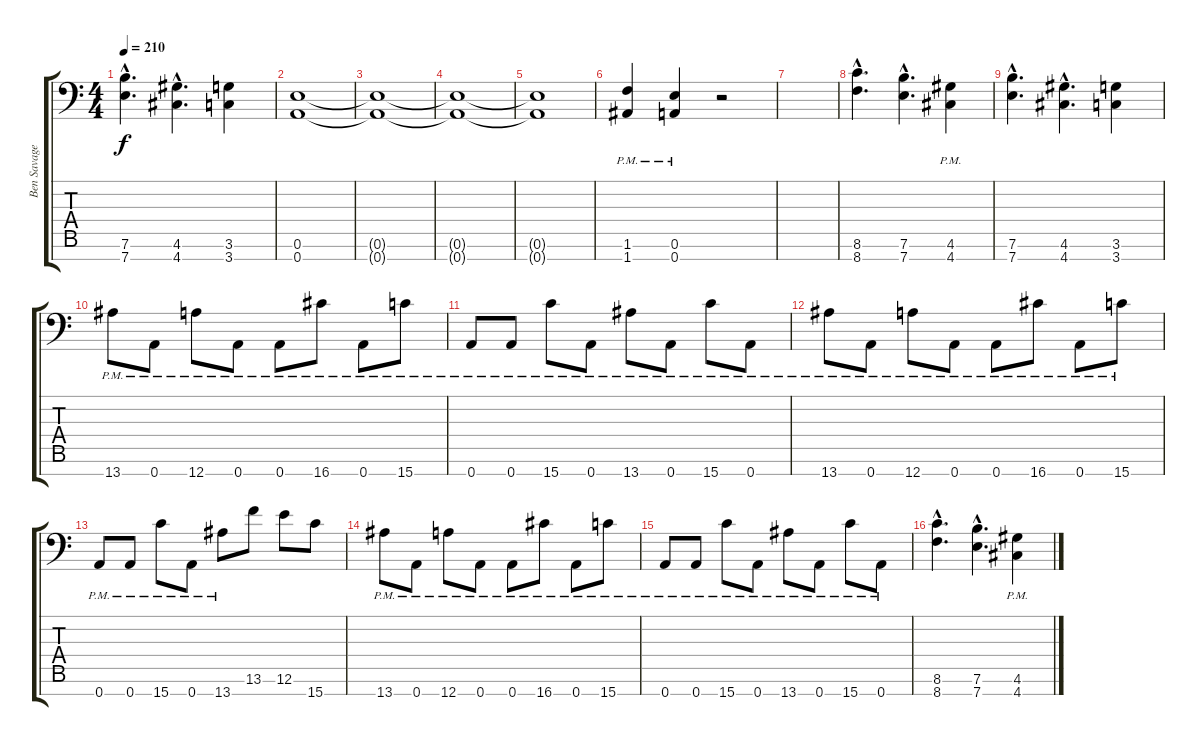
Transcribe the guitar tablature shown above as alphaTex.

\track ("Ben Savage (Guitar)" "Ben Savage") {instrument distortionguitar}
\staff {score tabs}
\tuning (E4 B3 G3 D3 A2 E2 A1) {hide}
\ts (4 4)
\tempo 210
\clef f4
\ks c
(7.6{hac} 7.7{hac}).4{d dy f} (4.6{hac} 4.7{hac}).4{d} (3.6 3.7).4 |
(0.6 0.7).1 |
(0.6{t} 0.7{t}).1 |
(0.6{t} 0.7{t}).1 |
(0.6{t} 0.7{t}).1 |
(1.6{pm} 1.7{pm}).4 (0.6{pm} 0.7{pm}).4 r.2 |
|
(8.6{hac} 8.7{hac}).4{d} (7.6{hac} 7.7{hac}).4{d} (4.6{pm} 4.7{pm}).4 |
(7.6{hac} 7.7{hac}).4{d} (4.6{hac} 4.7{hac}).4{d} (3.6 3.7).4 |
13.7{pm}.8 0.7{pm}.8 12.7{pm}.8 0.7{pm}.8 0.7{pm}.8 16.7{pm}.8 0.7{pm}.8 15.7{pm}.8 |
0.7{pm}.8 0.7{pm}.8 15.7{pm}.8 0.7{pm}.8 13.7{pm}.8 0.7{pm}.8 15.7{pm}.8 0.7{pm}.8 |
13.7{pm}.8 0.7{pm}.8 12.7{pm}.8 0.7{pm}.8 0.7{pm}.8 16.7{pm}.8 0.7{pm}.8 15.7{pm}.8 |
0.7{pm}.8 0.7{pm}.8 15.7{pm}.8 0.7{pm}.8 13.7{pm}.8 13.6.8 12.6.8 15.7.8 |
13.7{pm}.8 0.7{pm}.8 12.7{pm}.8 0.7{pm}.8 0.7{pm}.8 16.7{pm}.8 0.7{pm}.8 15.7{pm}.8 |
0.7{pm}.8 0.7{pm}.8 15.7{pm}.8 0.7{pm}.8 13.7{pm}.8 0.7{pm}.8 15.7{pm}.8 0.7{pm}.8 |
(8.6{hac} 8.7{hac}).4{d} (7.6{hac} 7.7{hac}).4{d} (4.6{pm} 4.7{pm}).4
